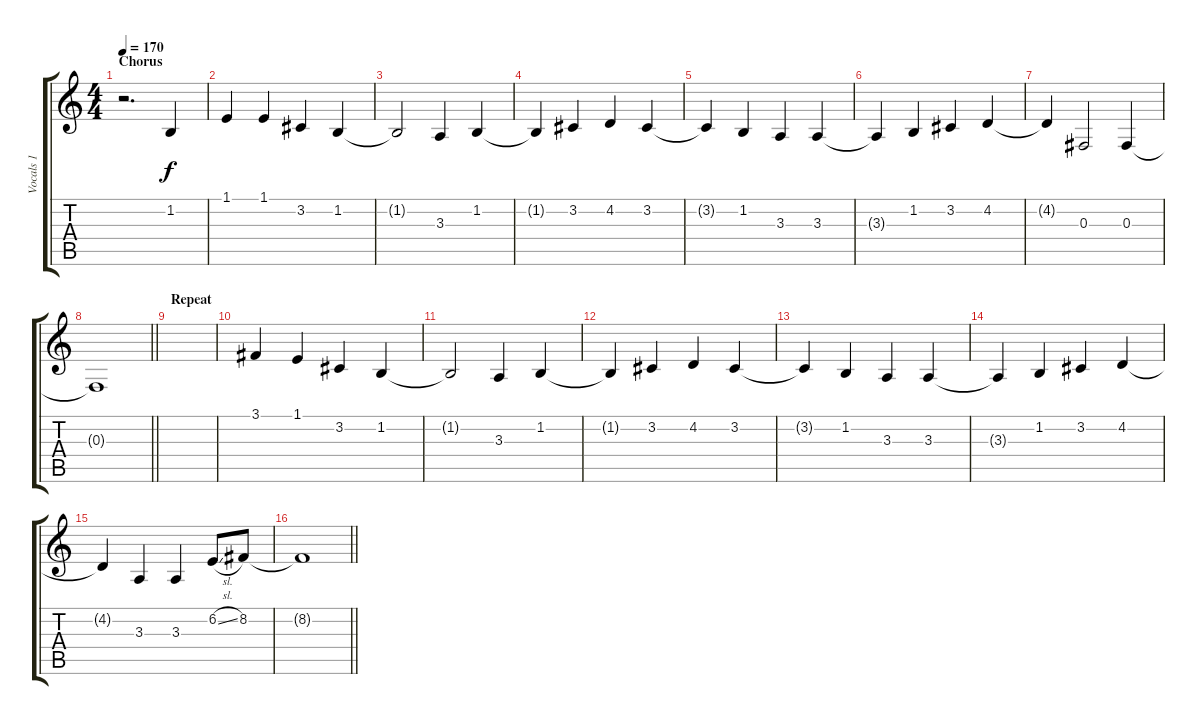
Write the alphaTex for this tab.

\track ("Vocals 1" "Vocals 1") {instrument clarinet}
\staff {score tabs}
\tuning (Eb4 Bb3 Gb3 Db3 Ab2 Db2) {hide}
\ts (4 4)
\section ("" "Chorus")
\tempo 170
\clef g2
\ks c
r.2{d dy f} 1.2.4 |
1.1.4 1.1.4 3.2.4 1.2.4 |
1.2{t}.2 3.3.4 1.2.4 |
1.2{t}.4 3.2.4 4.2.4 3.2.4 |
3.2{t}.4 1.2.4 3.3.4 3.3.4 |
3.3{t}.4 1.2.4 3.2.4 4.2.4 |
4.2{t}.4 0.3.2 0.3.4 |
\barLineRight lightlight
0.3{t}.1 |
\section ("" "Repeat")
|
3.1.4 1.1.4 3.2.4 1.2.4 |
1.2{t}.2 3.3.4 1.2.4 |
1.2{t}.4 3.2.4 4.2.4 3.2.4 |
3.2{t}.4 1.2.4 3.3.4 3.3.4 |
3.3{t}.4 1.2.4 3.2.4 4.2.4 |
4.2{t}.4 3.3.4 3.3.4 6.2{sl}.8 8.2.8 |
\barLineRight lightlight
8.2{t}.1
